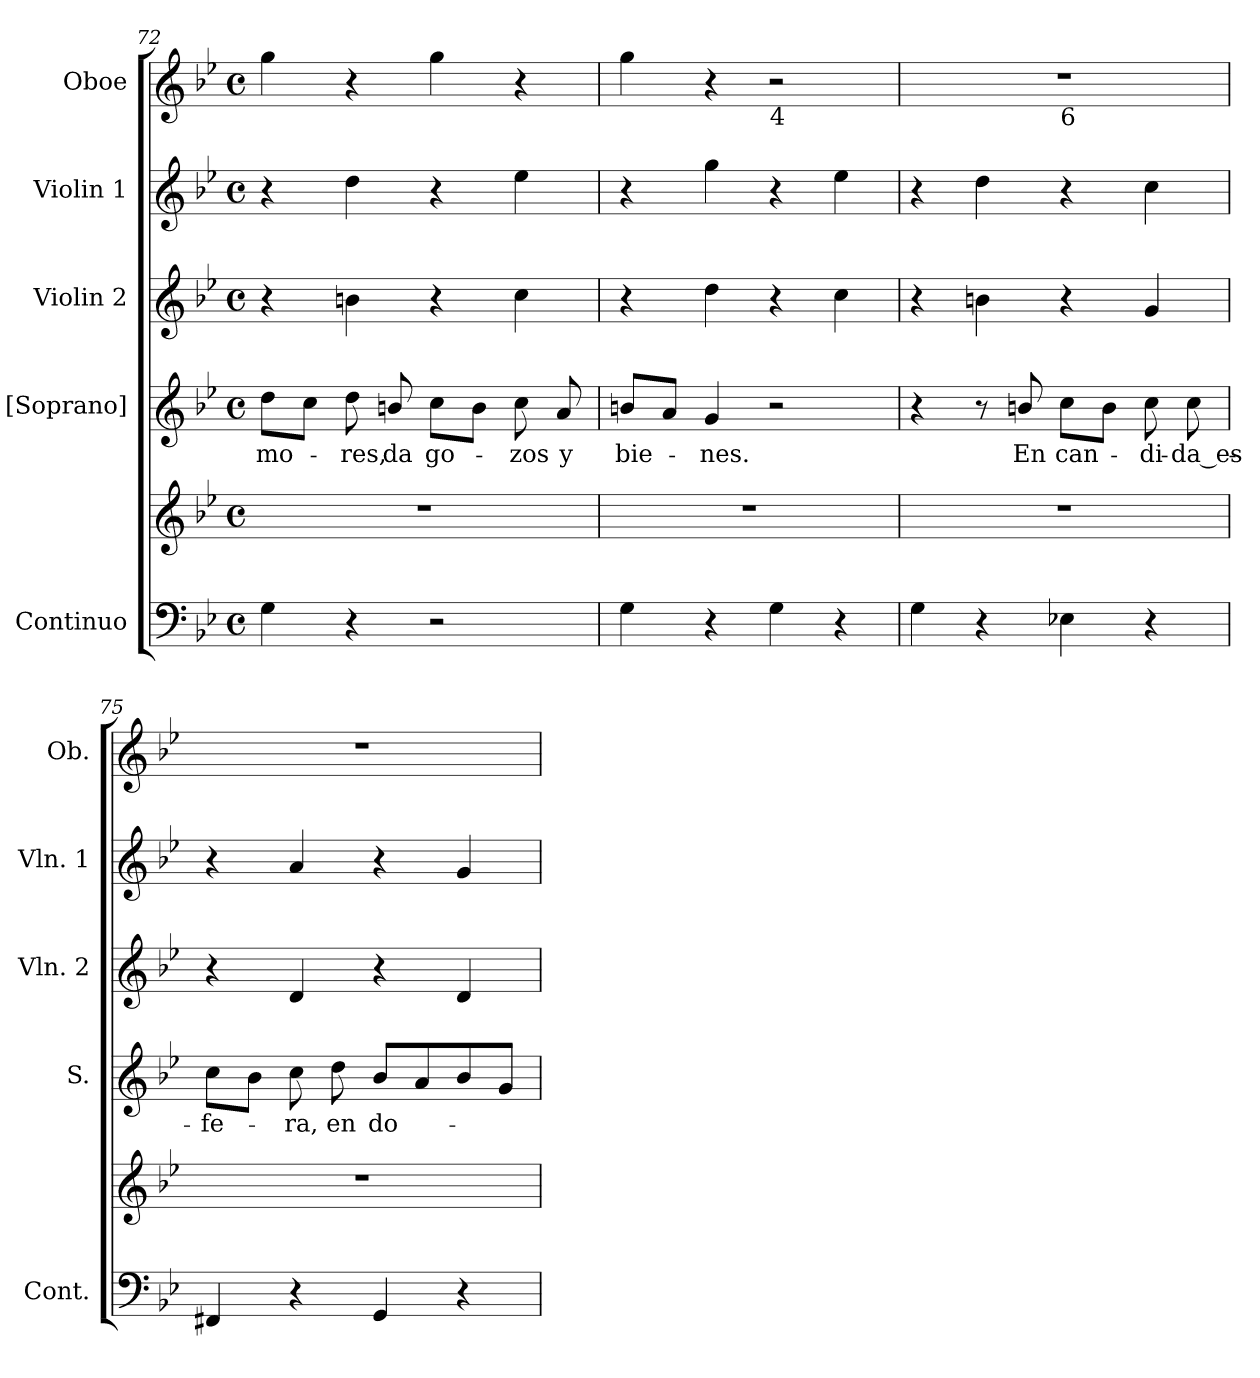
**kern	**kern	**kern	**text	**kern	**kern	**kern
*part5	*part5	*part4	*part4	*part3	*part2	*part1
*staff6	*staff5	*staff4	*staff4	*staff3	*staff2	*staff1
*I"Continuo	*	*I"[Soprano]	*	*I"Violin 2	*I"Violin 1	*I"Oboe
*I'Cont.	*	*I'S.	*	*I'Vln. 2	*I'Vln. 1	*I'Ob.
!!LO:LB:g=z
*clefF4	*clefG2	*clefG2	*	*clefG2	*clefG2	*clefG2
*k[b-e-]	*k[b-e-]	*k[b-e-]	*	*k[b-e-]	*k[b-e-]	*k[b-e-]
*B-:	*B-:	*B-:	*	*B-:	*B-:	*B-:
*M4/4	*M4/4	*M4/4	*	*M4/4	*M4/4	*M4/4
*met(c)	*met(c)	*met(c)	*	*met(c)	*met(c)	*met(c)
=72	=72	=72	=72	=72	=72	=72
!	!	!	!LO:LY:b:color=#000000	!	!	!
4Gi\	1r	8ddi\L	-mo-	4r	4r	4ggi\
.	.	8cci\J	.	.	.	.
!	!	!	!LO:LY:b:color=#000000	!	!	!
4r	.	8ddi\	-res,	4bni\	4ddi\	4r
!	!	!	!LO:LY:b:color=#000000	!	!	!
.	.	8bni/	da	.	.	.
!	!	!	!LO:LY:b:color=#000000	!	!	!
2r	.	8cci\L	go-	4r	4r	4ggi\
.	.	8bi\J	.	.	.	.
!	!	!	!LO:LY:b:color=#000000	!	!	!
.	.	8cci\	-zos	4cci\	4ee-i\	4r
!	!	!	!LO:LY:b:color=#000000	!	!	!
.	.	8ai/	y	.	.	.
=73	=73	=73	=73	=73	=73	=73
!	!	!	!LO:LY:b:color=#000000	!	!	!
4Gi\	1r	8bni/L	bie-	4r	4r	4ggi\
.	.	8ai/J	.	.	.	.
!	!	!	!LO:LY:b:color=#000000	!	!	!
4r	.	4gi/	-nes.	4ddi\	4ggi\	4r
!	!	!	!	!	!	!LO:TX:b:t=4
4Gi\	.	2r	.	4r	4r	2r
4r	.	.	.	4cci\	4ee-i\	.
=74	=74	=74	=74	=74	=74	=74
*	*	*	*	*	*	*^
4Gi\	1r	4r	.	4r	4r	1r	2ryy
4r	.	8r	.	4bni\	4ddi\	.	.
!	!	!	!LO:LY:b:color=#000000	!	!	!	!
.	.	8bni/	En	.	.	.	.
!	!	!	!	!	!	!	!LO:TX:b:t=6
!	!	!	!LO:LY:b:color=#000000	!	!	!	!
4E-Xi\	.	8cci\L	can-	4r	4r	.	2ryy
.	.	8bi\J	.	.	.	.	.
!	!	!	!LO:LY:b:color=#000000	!	!	!	!
4r	.	8cci\	-di-	4gi/	4cci\	.	.
!	!	!	!LO:LY:b:color=#000000	!	!	!	!
.	.	8cci\	-da_es-	.	.	.	.
*	*	*	*	*	*	*v	*v
=75	=75	=75	=75	=75	=75	=75
*	*	*	*	*	*	*^
!	!	!	!LO:LY:b:color=#000000	!	!	!	!
*	*	*	*	*	*	*v	*v
4FF#Xi/	1r	8cci\L	-fe-	4r	4r	1r
.	.	8b-i\J	.	.	.	.
!	!	!	!LO:LY:b:color=#000000	!	!	!
4r	.	8cci\	-ra,	4di/	4ai/	.
!	!	!	!LO:LY:b:color=#000000	!	!	!
.	.	8ddi\	en	.	.	.
!	!	!	!LO:LY:b:color=#000000	!	!	!
4GGi/	.	8b-i/L	do-	4r	4r	.
.	.	8ai/	.	.	.	.
4r	.	8b-i/	.	4di/	4gi/	.
.	.	8gi/J	.	.	.	.
=	=	=	=	=	=	=
*-	*-	*-	*-	*-	*-	*-
